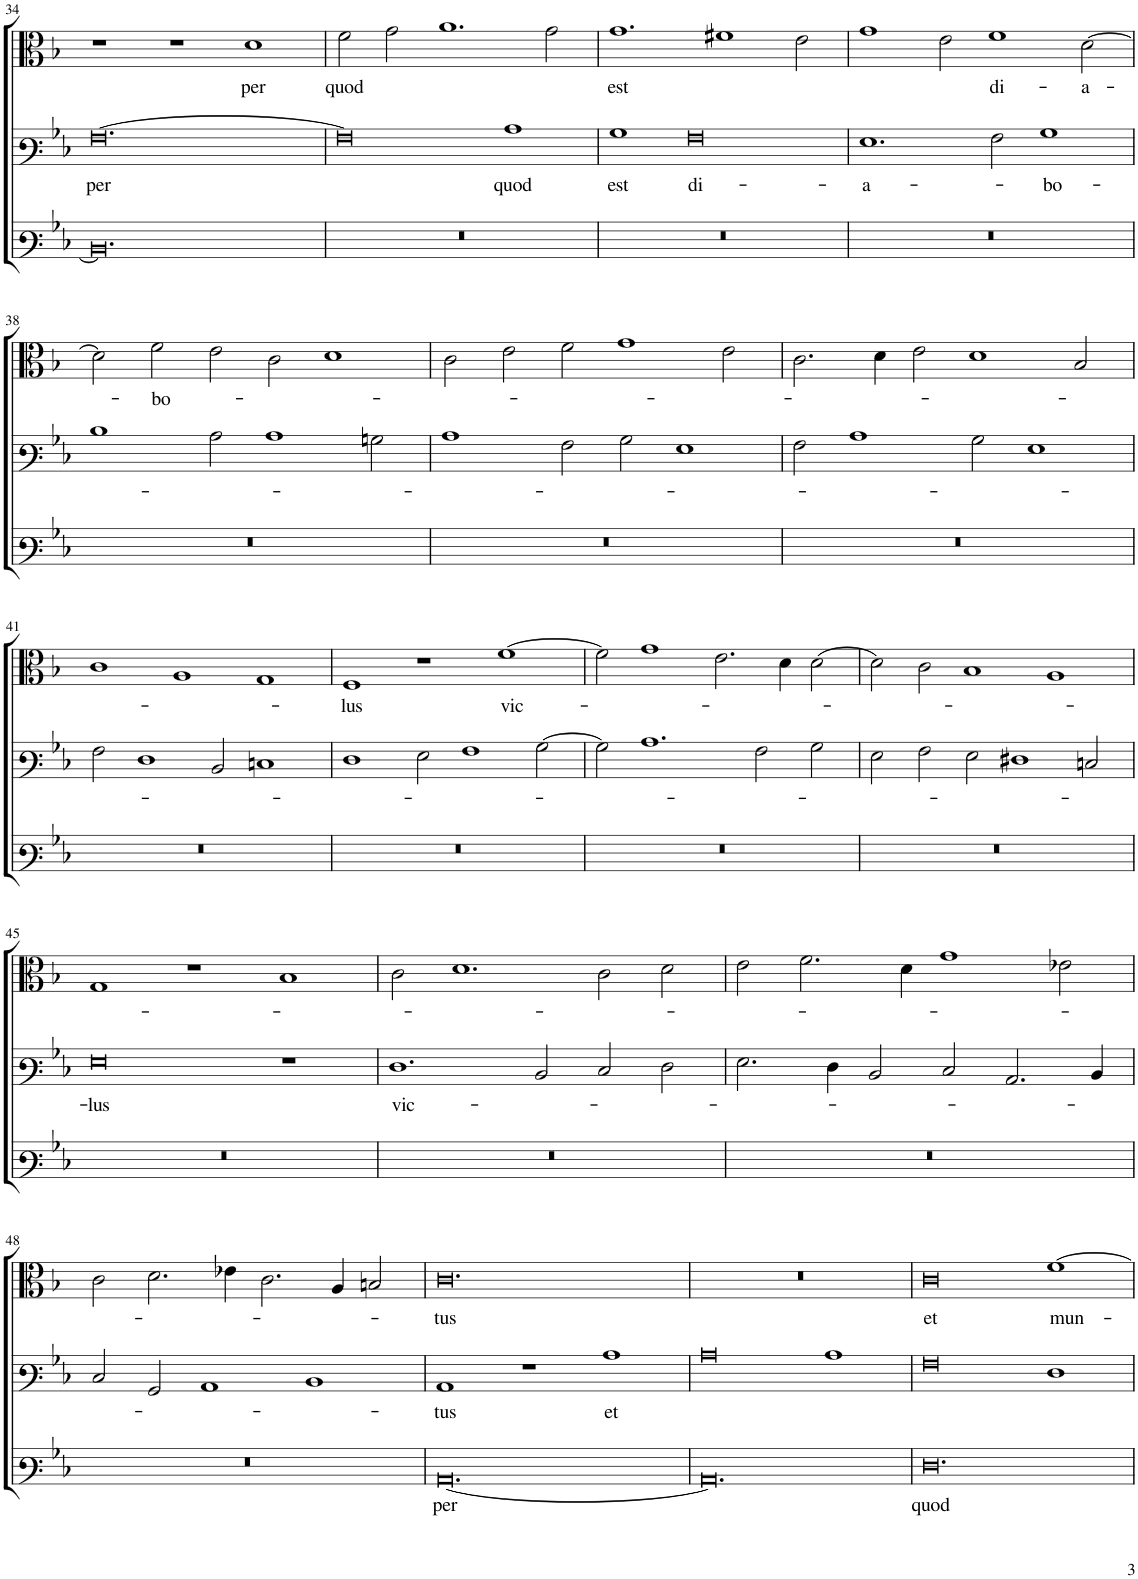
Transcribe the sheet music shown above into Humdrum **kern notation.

**kern	**text	**kern	**text	**kern	**text
*part3	*part3	*part2	*part2	*part1	*part1
*staff3	*staff3	*staff2	*staff2	*staff1	*staff1
*I"Tenor	*	*I"Contra	*	*I"Alto	*
!!LO:PB:g=z
*clefF3	*	*clefF3	*	*clefC3	*
*k[b-e-]	*	*k[b-e-]	*	*k[b-]	*
*M3/1	*	*M3/1	*	*M3/1	*
=34	=34	=34	=34	=34	=34
!	!	!	!LO:LY:b	!	!
0.D]	.	[0.A	per	1r	.
.	.	.	.	1r	.
!	!	!	!	!	!LO:LY:b
.	.	.	.	1d	per
=35	=35	=35	=35	=35	=35
!	!	!	!	!	!LO:LY:b
0.r	.	0A]	.	2f\	quod
.	.	.	.	2g\	.
.	.	.	.	1.a	.
!	!	!	!LO:LY:b	!	!
.	.	1c	quod	.	.
.	.	.	.	2g\	.
=36	=36	=36	=36	=36	=36
!	!	!	!LO:LY:b	!	!LO:LY:b
0.r	.	1B-	est	1.g	est
!	!	!	!LO:LY:b	!	!
.	.	0A	di-	.	.
.	.	.	.	1f#X	.
.	.	.	.	2e\	.
=37	=37	=37	=37	=37	=37
!	!	!	!LO:LY:b	!	!
0.r	.	1.G	-a-	1g	.
.	.	.	.	2e\	.
!	!	!	!	!	!LO:LY:b
.	.	2A\	.	1f	di-
!	!	!	!LO:LY:b	!	!
.	.	1B-	-bo-	.	.
!	!	!	!	!	!LO:LY:b
.	.	.	.	[2d\	-a-
!!LO:LB:g=z
=38	=38	=38	=38	=38	=38
0.r	.	1d	.	2d\]	.
!	!	!	!	!	!LO:LY:b
.	.	.	.	2f\	-bo-
.	.	2c\	.	2e\	.
.	.	1c	.	2c\	.
.	.	.	.	1d	.
.	.	2Bn\	.	.	.
=39	=39	=39	=39	=39	=39
0.r	.	1c	.	2c\	.
.	.	.	.	2e\	.
.	.	2A\	.	2f\	.
.	.	2B-\	.	1g	.
.	.	1G	.	.	.
.	.	.	.	2e\	.
=40	=40	=40	=40	=40	=40
0.r	.	2A\	.	2.c\	.
.	.	1c	.	.	.
.	.	.	.	4d\	.
.	.	.	.	2e\	.
.	.	2B-\	.	1d	.
.	.	1G	.	.	.
.	.	.	.	2B-/	.
!!LO:LB:g=z
=41	=41	=41	=41	=41	=41
0.r	.	2A\	.	1c	.
.	.	1F	.	.	.
.	.	.	.	1A	.
.	.	2D/	.	.	.
.	.	1En	.	1G	.
=42	=42	=42	=42	=42	=42
!	!	!	!	!	!LO:LY:b
0.r	.	1F	.	1F	-lus
.	.	2G\	.	1r	.
.	.	1A	.	.	.
!	!	!	!	!	!LO:LY:b
.	.	.	.	[1f	vic-
.	.	[2B-\	.	.	.
=43	=43	=43	=43	=43	=43
0.r	.	2B-\]	.	2f\]	.
.	.	1.c	.	1g	.
.	.	.	.	2.e\	.
.	.	2A\	.	.	.
.	.	.	.	4d\	.
.	.	2B-\	.	[2d\	.
=44	=44	=44	=44	=44	=44
0.r	.	2G\	.	2d\]	.
.	.	2A\	.	2c\	.
.	.	2G\	.	1B-	.
.	.	1F#X	.	.	.
.	.	.	.	1A	.
.	.	2En/	.	.	.
!!LO:LB:g=z
=45	=45	=45	=45	=45	=45
!	!	!	!LO:LY:b	!	!
0.r	.	0G	-lus	1G	.
.	.	.	.	1r	.
.	.	1r	.	1B-	.
=46	=46	=46	=46	=46	=46
!	!	!	!LO:LY:b	!	!
0.r	.	1.F	vic-	2c\	.
.	.	.	.	1.d	.
.	.	2D/	.	.	.
.	.	2E-/	.	2c\	.
.	.	2F\	.	2d\	.
=47	=47	=47	=47	=47	=47
0.r	.	2.G\	.	2e\	.
.	.	.	.	2.f\	.
.	.	4F\	.	.	.
.	.	2D/	.	.	.
.	.	.	.	4d\	.
.	.	2E-/	.	1g	.
.	.	2.C/	.	.	.
.	.	.	.	2e-X\	.
.	.	4D/	.	.	.
!!LO:LB:g=z
=48	=48	=48	=48	=48	=48
0.r	.	2E-/	.	2c\	.
.	.	2BB-/	.	2.d\	.
.	.	1C	.	.	.
.	.	.	.	4e-X\	.
.	.	.	.	2.c\	.
.	.	1D	.	.	.
.	.	.	.	4A/	.
.	.	.	.	2Bn/	.
=49	=49	=49	=49	=49	=49
!	!LO:LY:b	!	!LO:LY:b	!	!LO:LY:b
[0.C	per	1C	-tus	0.c	-tus
.	.	1r	.	.	.
!	!	!	!LO:LY:b	!	!
.	.	1c	et	.	.
=50	=50	=50	=50	=50	=50
0.C]	.	0c	.	0.r	.
.	.	1c	.	.	.
=51	=51	=51	=51	=51	=51
!	!LO:LY:b	!	!	!	!LO:LY:b
0.F	quod	0A	.	0c	et
!	!	!	!	!	!LO:LY:b
.	.	1F	.	[1f	mun-
=	=	=	=	=	=
*-	*-	*-	*-	*-	*-
